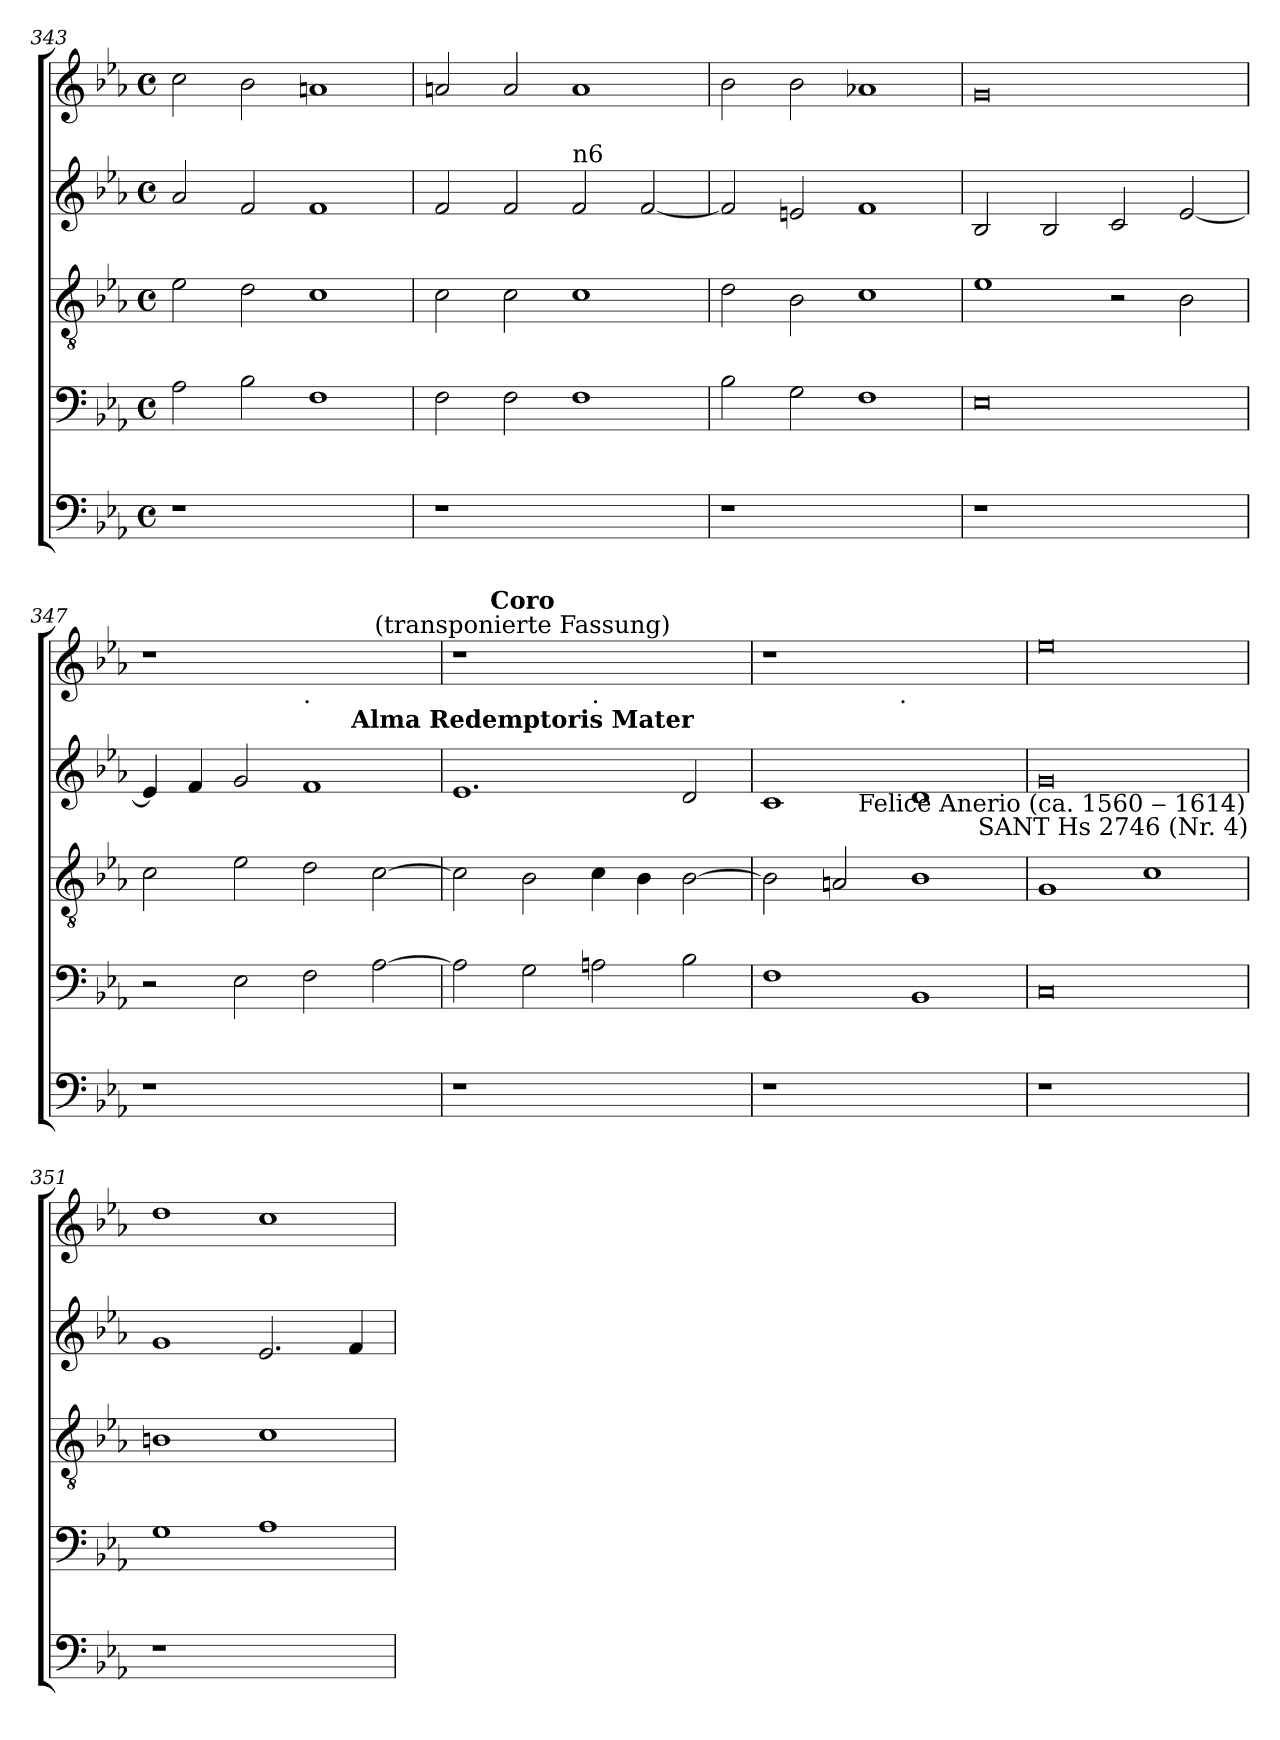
**kern	**kern	**kern	**kern	**kern
*part5	*part4	*part3	*part2	*part1
*staff5	*staff4	*staff3	*staff2	*staff1
*clefF4	*clefF4	*clefGv2	*clefG2	*clefG2
*	*ITrd-3c-5	*ITrd-3c-5	*ITrd-3c-5	*ITrd-3c-5
*k[b-e-a-]	*k[b-e-a-d-]	*k[b-e-a-d-]	*k[b-e-a-d-]	*k[b-e-a-d-]
*E-:	*A-:	*A-:	*A-:	*A-:
*M4/4	*M4/4	*M4/4	*M4/4	*M4/4
*met(c)	*met(c)	*met(c)	*met(c)	*met(c)
=343	=343	=343	=343	=343
1r	2d-\	2a-\	2dd-/	2ff\
.	2e-\	2g\	2b-/	2ee-\
1ryy	1B-	1f	1b-	1ddn
=344	=344	=344	=344	=344
1r	2B-\	2f\	2b-/	2ddn/
.	2B-\	2f\	2b-/	2dd/
!	!	!	!LO:TX:a:t=n6	!
1ryy	1B-	1f	2b-/	1dd
.	.	.	[<2b-/	.
=345	=345	=345	=345	=345
1r	2e-\	2g\	2b-/]	2ee-\
.	2c\	2e-\	2an/	2ee-\
1ryy	1B-	1f	1b-	1dd-X
!!LO:PB:g=z
=346	=346	=346	=346	=346
1r	0A-	1a-	2e-/	0cc
.	.	.	2e-/	.
1ryy	.	2r	2f/	.
.	.	2e-\	[<2a-/	.
=347	=347	=347	=347	=347
1r	2r	2f\	4a-/]	1r
.	.	.	4b-/	.
.	2A-\	2a-\	2cc/	.
!	!	!	!	!LO:TX:b:t=.
1ryy	2B-\	2g\	1b-	1ryy
.	[>2d-\	[>2f\	.	.
=348	=348	=348	=348	=348
*	*	*	*	*^
1r	2d-\]	2f\]	1.a-	1r	2ryy
!	!	!	!	!	!LO:TX:b:B:cj:t=Alma Redemptoris Mater
!	!	!	!	!	!LO:TX:cj:t=(transponierte Fassung)
!	!	!	!	!	!LO:TX:B:cj:t=Coro
.	2c\	2e-\	.	.	1.ryy
!	!	!	!	!LO:TX:b:t=.	!
1ryy	2dn\	4f\	.	1ryy	.
.	.	4e-\	.	.	.
.	2e-\	[>2e-\	2g/	.	.
=349	=349	=349	=349	=349	=349
1r	1B-	2e-\]	1f	1r	2ryy
.	.	2dn/	.	.	4...ryy
!	!	!	!	!	!LO:TX:b:t=.
.	.	.	.	.	1ryy
1ryy	1E-	1e-	1g	1ryy	.
.	.	.	.	.	32ryy
*	*	*	*	*v	*v
=350	=350	=350	=350	=350
1r	0F	1c	0cc	0aa-
1ryy	.	1f	.	.
!	!	!	!LO:TX:b:rj:t=Felice Anerio (ca. 1560 ‒ 1614)\nSANT Hs 2746 (Nr. 4)	!
!!LO:LB:g=z
=351	=351	=351	=351	=351
1r	1c	1en	1cc	1gg
1ryy	1d-	1f	2.a-/	1ff
.	.	.	4b-/	.
=	=	=	=	=
*-	*-	*-	*-	*-
